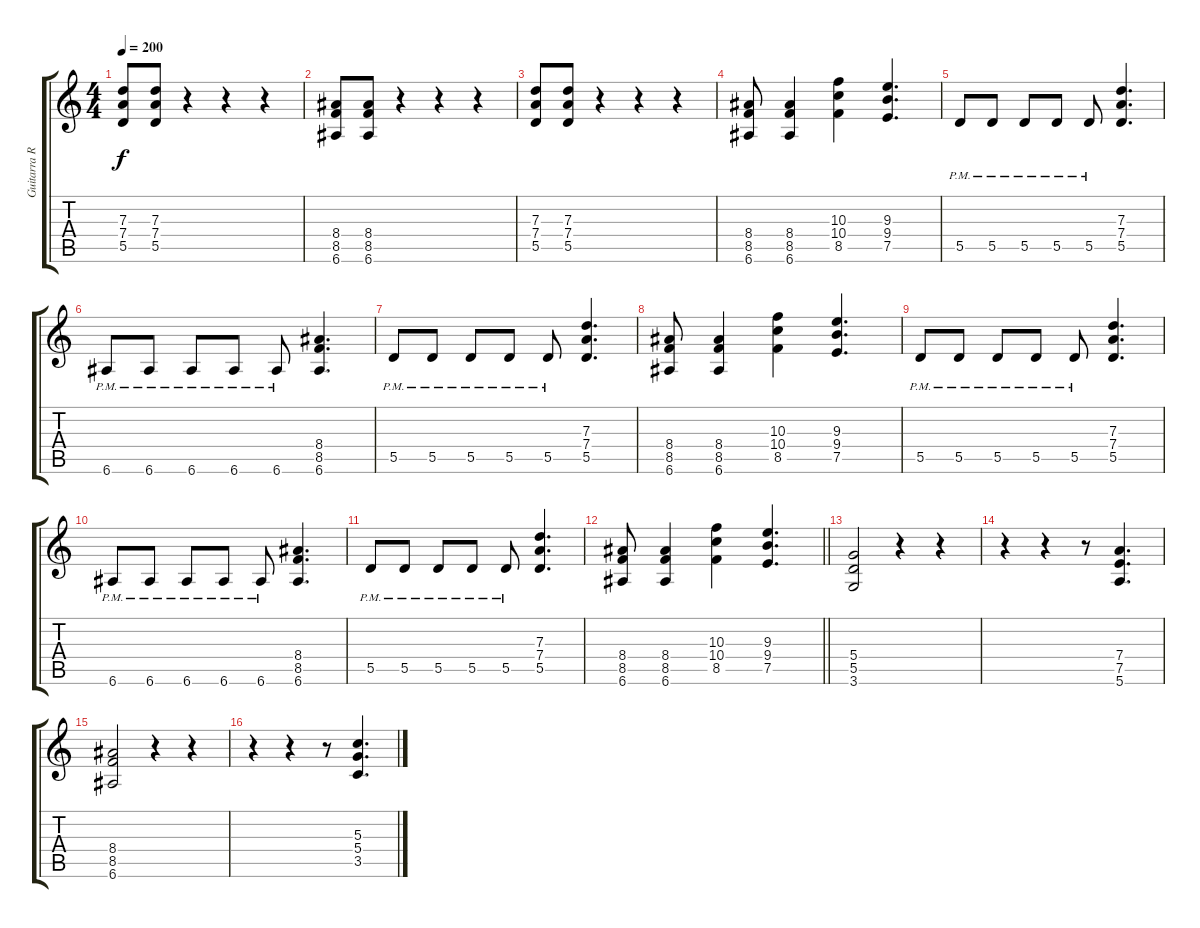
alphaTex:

\track ("Guitarra Rítmica" "Guitarra R") {instrument distortionguitar}
\staff {score tabs}
\tuning (E4 B3 G3 D3 A2 E2) {hide}
\ts (4 4)
\tempo 200
\clef g2
\ks c
(7.3 7.4 5.5).8{dy f} (7.3 7.4 5.5).8 r.4 r.4 r.4 |
(8.4 8.5 6.6).8 (8.4 8.5 6.6).8 r.4 r.4 r.4 |
(7.3 7.4 5.5).8 (7.3 7.4 5.5).8 r.4 r.4 r.4 |
(8.4 8.5 6.6).8 (8.4 8.5 6.6).4 (10.3 10.4 8.5).4 (9.3 9.4 7.5).4{d} |
5.5{pm}.8 5.5{pm}.8 5.5{pm}.8 5.5{pm}.8 5.5{pm}.8 (7.3 7.4 5.5).4{d} |
6.6{pm}.8 6.6{pm}.8 6.6{pm}.8 6.6{pm}.8 6.6{pm}.8 (8.4 8.5 6.6).4{d} |
5.5{pm}.8 5.5{pm}.8 5.5{pm}.8 5.5{pm}.8 5.5{pm}.8 (7.3 7.4 5.5).4{d} |
(8.4 8.5 6.6).8 (8.4 8.5 6.6).4 (10.3 10.4 8.5).4 (9.3 9.4 7.5).4{d} |
5.5{pm}.8 5.5{pm}.8 5.5{pm}.8 5.5{pm}.8 5.5{pm}.8 (7.3 7.4 5.5).4{d} |
6.6{pm}.8 6.6{pm}.8 6.6{pm}.8 6.6{pm}.8 6.6{pm}.8 (8.4 8.5 6.6).4{d} |
5.5{pm}.8 5.5{pm}.8 5.5{pm}.8 5.5{pm}.8 5.5{pm}.8 (7.3 7.4 5.5).4{d} |
\barLineRight lightlight
(8.4 8.5 6.6).8 (8.4 8.5 6.6).4 (10.3 10.4 8.5).4 (9.3 9.4 7.5).4{d} |
(5.4 5.5 3.6).2 r.4 r.4 |
r.4 r.4 r.8 (7.4 7.5 5.6).4{d} |
(8.4 8.5 6.6).2 r.4 r.4 |
r.4 r.4 r.8 (5.3 5.4 3.5).4{d}
